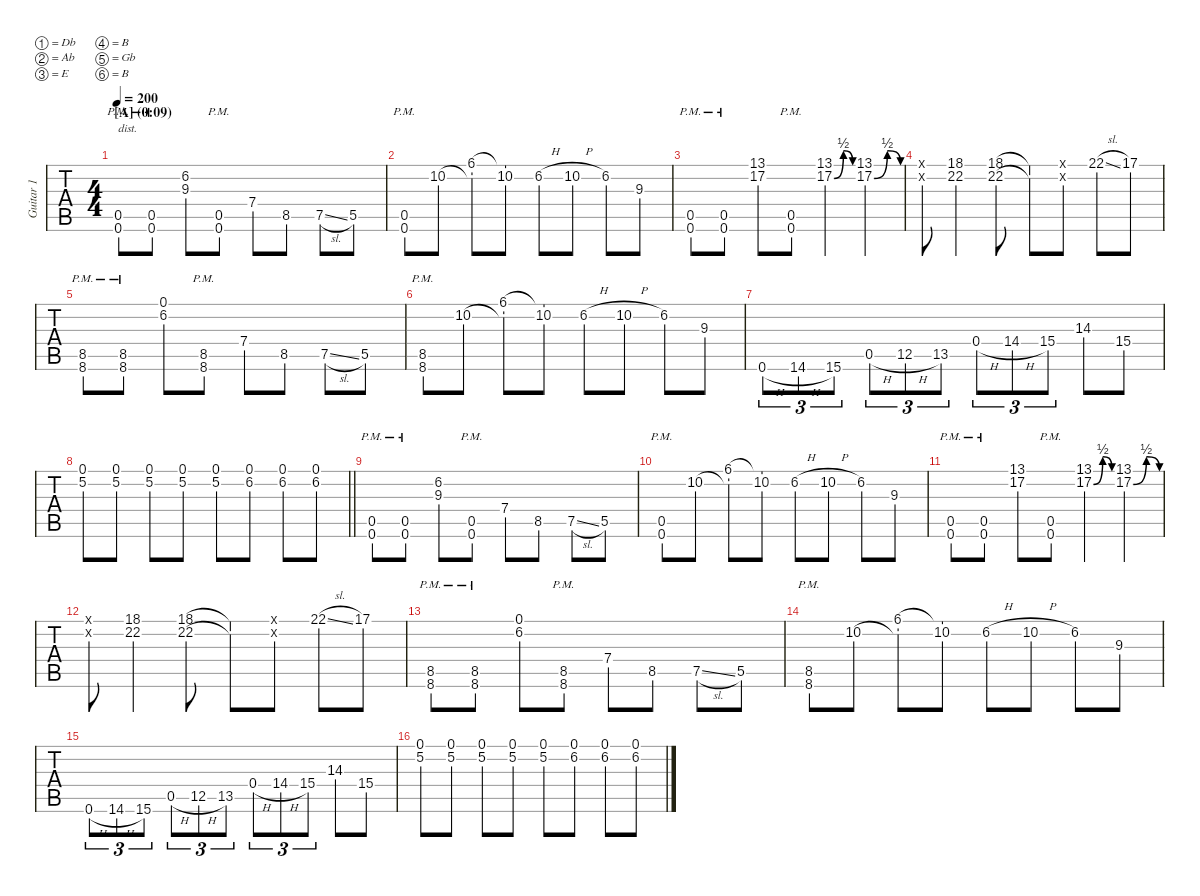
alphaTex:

\defaultSystemsLayout 2
\hideDynamics
\bracketExtendMode nobrackets
\multiTrackTrackNamePolicy allsystems
\firstSystemTrackNameMode fullname
\otherSystemsTrackNameMode fullname
\track ("Guitar 1" "Gtr. 1") {instrument distortionguitar}
\staff {tabs}
\tuning (Db4 Ab3 E3 B2 Gb2 B1)
\ts (4 4)
\section ("" "[A] (0:09)")
\tempo 200
\clef g2
\ks c
(0.6{pm} 0.5{pm}).8{txt "dist." dy mf instrument distortionguitar} (0.6{pm} 0.5{pm}).8 (9.3 6.2).8 (0.6{pm} 0.5{pm}).8 7.4.8 8.5.8 7.5{sl}.8 5.5.8 |
(0.6{pm} 0.5{pm}).8 10.2.8 (6.1{acc b} 10.2{t}).8 (10.2 6.1{t acc b}).8 6.2{h}.8 10.2{h}.8 6.2.8 9.3.8 |
(0.6{pm} 0.5{pm}).8 (0.6{pm} 0.5{pm}).8 (13.1 17.2).8 (0.6{pm} 0.5{pm}).8 (13.1 17.2{be (bendrelease 0 0 3.5999999999999996 2 27.599999999999998 2 31.799999999999997 0)}).4 (13.1 17.2{be (bendrelease 0 0 3.5999999999999996 2 27.599999999999998 2 31.799999999999997 0)}).4 |
(0.2{x} 0.1{x}).8 (18.1{acc b} 22.2).4 (18.1{acc b} 22.2).8 (22.2{t} 18.1{t acc b}).8 (18.1{x acc b} 22.2{x}).8 22.1{sl}.8 17.1.8 |
(8.6{pm acc b} 8.5{pm}).8 (8.6{pm acc b} 8.5{pm}).8 (6.2 0.1).8 (8.6{pm acc b} 8.5{pm}).8 7.4.8 8.5.8 7.5{sl}.8 5.5.8 |
(8.6{pm acc b} 8.5{pm}).8 10.2.8 (6.1{acc b} 10.2{t}).8 (10.2 6.1{t acc b}).8 6.2{h}.8 10.2{h}.8 6.2.8 9.3.8 |
0.6{h}.8{tu (3 2)} 14.6{h}.8{tu (3 2)} 15.6.8{tu (3 2)} 0.5{h}.8{tu (3 2)} 12.5{h}.8{tu (3 2)} 13.5{acc b}.8{tu (3 2)} 0.4{h}.8{tu (3 2)} 14.4{h}.8{tu (3 2)} 15.4.8{tu (3 2)} 14.3.8 15.4.8 |
\barLineRight lightlight
(0.1 5.2).8 (0.1 5.2).8 (0.1 5.2).8 (0.1 5.2).8 (0.1 5.2).8 (0.1 6.2).8 (0.1 6.2).8 (0.1 6.2).8 |
(0.6{pm} 0.5{pm}).8 (0.6{pm} 0.5{pm}).8 (9.3 6.2).8 (0.6{pm} 0.5{pm}).8 7.4.8 8.5.8 7.5{sl}.8 5.5.8 |
(0.6{pm} 0.5{pm}).8 10.2.8 (6.1{acc b} 10.2{t}).8 (10.2 6.1{t acc b}).8 6.2{h}.8 10.2{h}.8 6.2.8 9.3.8 |
(0.6{pm} 0.5{pm}).8 (0.6{pm} 0.5{pm}).8 (13.1 17.2).8 (0.6{pm} 0.5{pm}).8 (13.1 17.2{be (bendrelease 0 0 3.5999999999999996 2 27.599999999999998 2 31.799999999999997 0)}).4 (13.1 17.2{be (bendrelease 0 0 3.5999999999999996 2 27.599999999999998 2 31.799999999999997 0)}).4 |
(0.2{x} 0.1{x}).8 (18.1{acc b} 22.2).4 (18.1{acc b} 22.2).8 (22.2{t} 18.1{t acc b}).8 (18.1{x acc b} 22.2{x}).8 22.1{sl}.8 17.1.8 |
(8.6{pm acc b} 8.5{pm}).8 (8.6{pm acc b} 8.5{pm}).8 (6.2 0.1).8 (8.6{pm acc b} 8.5{pm}).8 7.4.8 8.5.8 7.5{sl}.8 5.5.8 |
(8.6{pm acc b} 8.5{pm}).8 10.2.8 (6.1{acc b} 10.2{t}).8 (10.2 6.1{t acc b}).8 6.2{h}.8 10.2{h}.8 6.2.8 9.3.8 |
0.6{h}.8{tu (3 2)} 14.6{h}.8{tu (3 2)} 15.6.8{tu (3 2)} 0.5{h}.8{tu (3 2)} 12.5{h}.8{tu (3 2)} 13.5{acc b}.8{tu (3 2)} 0.4{h}.8{tu (3 2)} 14.4{h}.8{tu (3 2)} 15.4.8{tu (3 2)} 14.3.8 15.4.8 |
(0.1 5.2).8 (0.1 5.2).8 (0.1 5.2).8 (0.1 5.2).8 (0.1 5.2).8 (0.1 6.2).8 (0.1 6.2).8 (0.1 6.2).8
